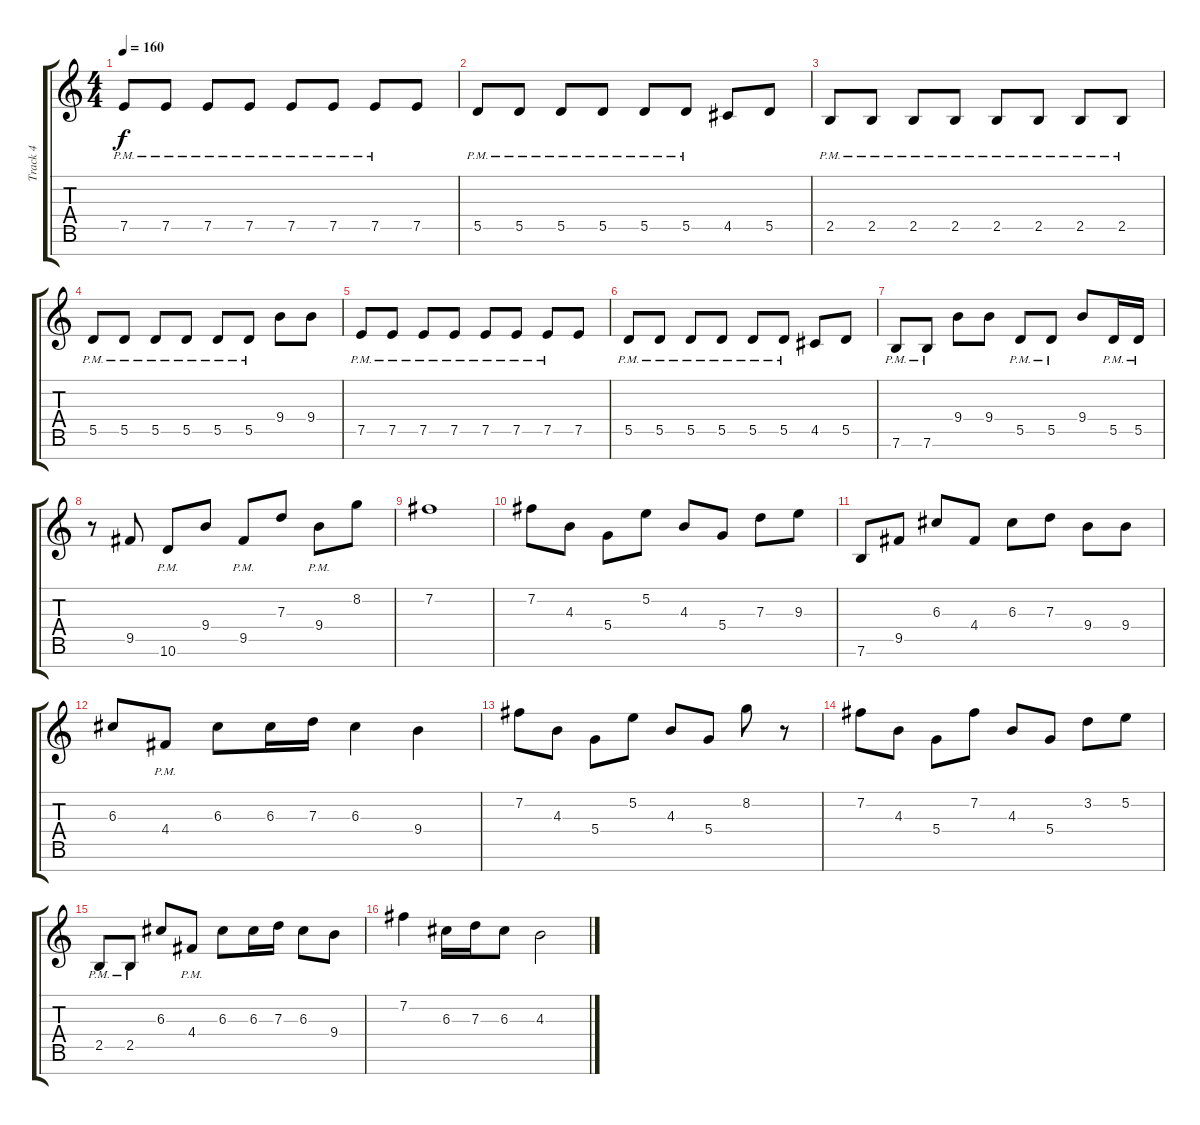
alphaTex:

\track ("Track 4" "Track 4") {instrument distortionguitar}
\staff {score tabs}
\tuning (E4 B3 G3 D3 A2 E2 B1) {hide}
\ts (4 4)
\tempo 160
\clef g2
\ks c
7.5{pm}.8{dy f} 7.5{pm}.8 7.5{pm}.8 7.5{pm}.8 7.5{pm}.8 7.5{pm}.8 7.5{pm}.8 7.5.8 |
5.5{pm}.8 5.5{pm}.8 5.5{pm}.8 5.5{pm}.8 5.5{pm}.8 5.5{pm}.8 4.5.8 5.5.8 |
2.5{pm}.8 2.5{pm}.8 2.5{pm}.8 2.5{pm}.8 2.5{pm}.8 2.5{pm}.8 2.5{pm}.8 2.5{pm}.8 |
5.5{pm}.8 5.5{pm}.8 5.5{pm}.8 5.5{pm}.8 5.5{pm}.8 5.5{pm}.8 9.4.8 9.4.8 |
7.5{pm}.8 7.5{pm}.8 7.5{pm}.8 7.5{pm}.8 7.5{pm}.8 7.5{pm}.8 7.5{pm}.8 7.5.8 |
5.5{pm}.8 5.5{pm}.8 5.5{pm}.8 5.5{pm}.8 5.5{pm}.8 5.5{pm}.8 4.5.8 5.5.8 |
7.6{pm}.8 7.6{pm}.8 9.4.8 9.4.8 5.5{pm}.8 5.5{pm}.8 9.4.8 5.5{pm}.16 5.5{pm}.16 |
r.8 9.5.8 10.6{pm}.8 9.4.8 9.5{pm}.8 7.3.8 9.4{pm}.8 8.2.8 |
7.2.1 |
7.2.8 4.3.8 5.4.8 5.2.8 4.3.8 5.4.8 7.3.8 9.3.8 |
7.6.8 9.5.8 6.3.8 4.4.8 6.3.8 7.3.8 9.4.8 9.4.8 |
6.3.8 4.4{pm}.8 6.3.8 6.3.16 7.3.16 6.3.4 9.4.4 |
7.2.8 4.3.8 5.4.8 5.2.8 4.3.8 5.4.8 8.2.8 r.8 |
7.2.8 4.3.8 5.4.8 7.2.8 4.3.8 5.4.8 3.2.8 5.2.8 |
2.5{pm}.8 2.5{pm}.8 6.3.8 4.4{pm}.8 6.3.8 6.3.16 7.3.16 6.3.8 9.4.8 |
7.2.4 6.3.16 7.3.16 6.3.8 4.3.2
